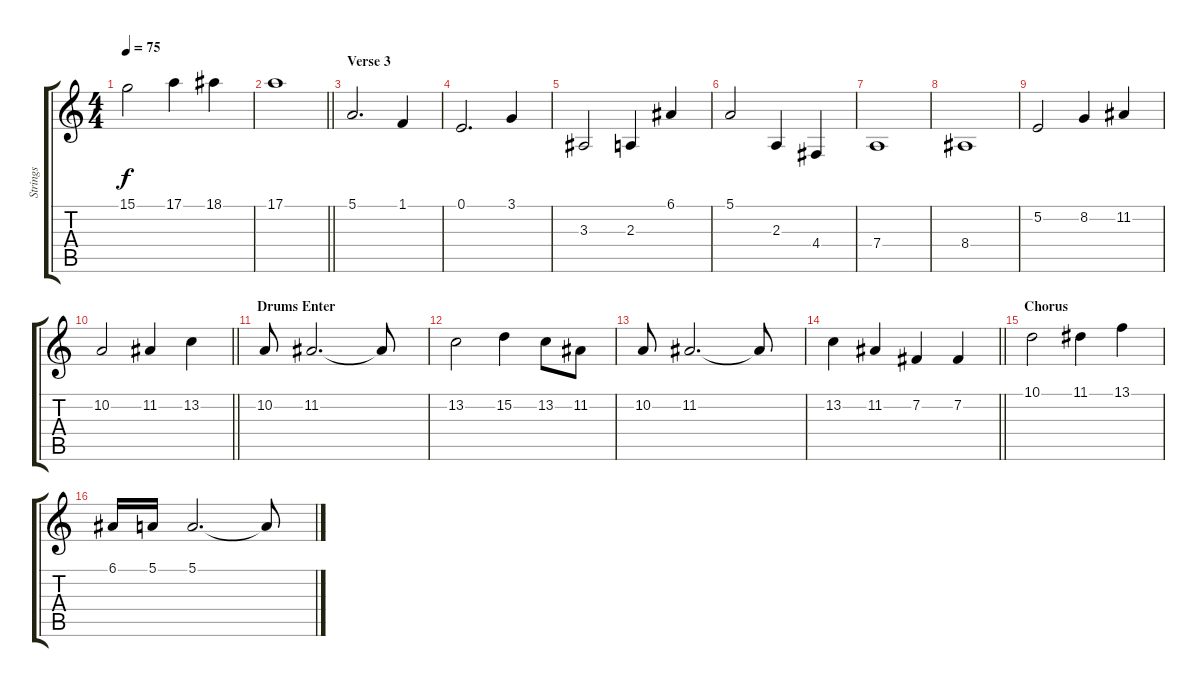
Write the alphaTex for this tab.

\track ("Strings" "Strings") {instrument stringensemble1}
\staff {score tabs}
\tuning (E4 B3 G3 D3 A2 E2) {hide}
\ts (4 4)
\tempo 75
\clef g2
\ks c
15.1.2{dy f volume 14} 17.1.4 18.1.4 |
\barLineRight lightlight
17.1.1 |
\section ("" "Verse 3")
5.1.2{d volume 11} 1.1.4 |
0.1.2{d} 3.1.4 |
3.3.2 2.3.4 6.1.4 |
5.1.2 2.3.4 4.4.4 |
7.4.1 |
8.4.1 |
5.2.2 8.2.4 11.2.4 |
\barLineRight lightlight
10.2.2 11.2.4 13.2.4 |
\section ("" "Drums Enter")
10.2.8 11.2.2{d} 11.2{t}.8 |
13.2.2 15.2.4 13.2.8 11.2.8 |
10.2.8 11.2.2{d} 11.2{t}.8 |
\barLineRight lightlight
13.2.4 11.2.4 7.2.4 7.2.4 |
\section ("" "Chorus")
10.1.2{volume 14} 11.1.4 13.1.4 |
6.1.16 5.1.16 5.1.2{d} 5.1{t}.8
